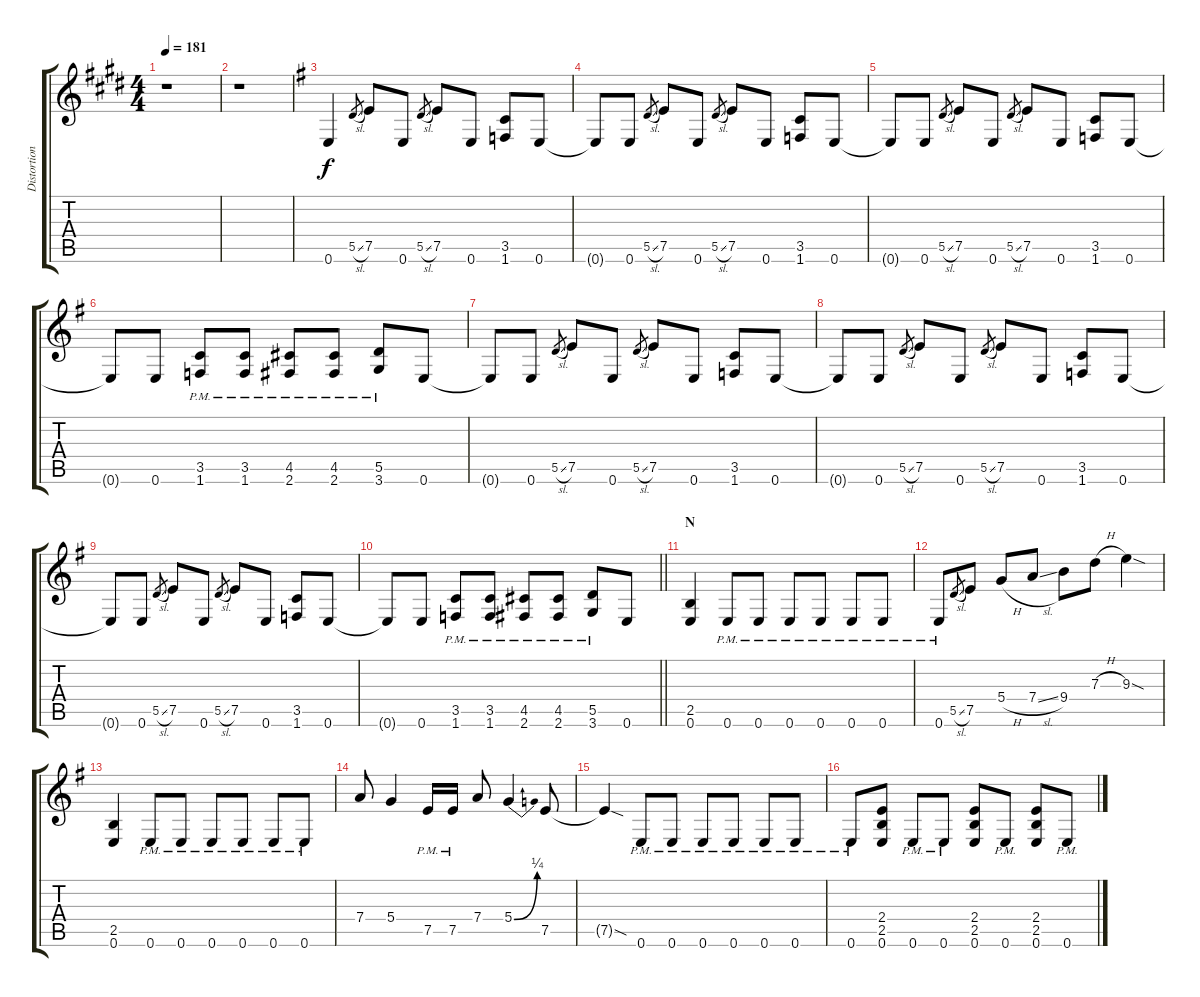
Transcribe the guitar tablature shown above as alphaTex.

\track ("Distortion" "Distortion") {instrument distortionguitar}
\staff {score tabs}
\tuning (E4 B3 G3 D3 A2 E2) {hide}
\ts (4 4)
\tempo 181
\clef g2
\ks e
r.1{dy f} |
r.1 |
\ks g
0.6.4 5.5{sl}.8{gr} 7.5.8 0.6.8 5.5{sl}.8{gr} 7.5.8 0.6.8 (3.5 1.6).8 0.6.8 |
0.6{t}.8 0.6.8 5.5{sl}.8{gr} 7.5.8 0.6.8 5.5{sl}.8{gr} 7.5.8 0.6.8 (3.5 1.6).8 0.6.8 |
0.6{t}.8 0.6.8 5.5{sl}.8{gr} 7.5.8 0.6.8 5.5{sl}.8{gr} 7.5.8 0.6.8 (3.5 1.6).8 0.6.8 |
0.6{t}.8 0.6.8 (3.5{pm} 1.6{pm}).8 (3.5{pm} 1.6{pm}).8 (4.5{pm} 2.6{pm}).8 (4.5{pm} 2.6{pm}).8 (5.5{pm} 3.6{pm}).8 0.6.8 |
0.6{t}.8 0.6.8 5.5{sl}.8{gr} 7.5.8 0.6.8 5.5{sl}.8{gr} 7.5.8 0.6.8 (3.5 1.6).8 0.6.8 |
0.6{t}.8 0.6.8 5.5{sl}.8{gr} 7.5.8 0.6.8 5.5{sl}.8{gr} 7.5.8 0.6.8 (3.5 1.6).8 0.6.8 |
0.6{t}.8 0.6.8 5.5{sl}.8{gr} 7.5.8 0.6.8 5.5{sl}.8{gr} 7.5.8 0.6.8 (3.5 1.6).8 0.6.8 |
\barLineRight lightlight
0.6{t}.8 0.6.8 (3.5{pm} 1.6{pm}).8 (3.5{pm} 1.6{pm}).8 (4.5{pm} 2.6{pm}).8 (4.5{pm} 2.6{pm}).8 (5.5{pm} 3.6{pm}).8 0.6.8 |
\section ("" "N")
(2.5 0.6).4 0.6{pm}.8 0.6{pm}.8 0.6{pm}.8 0.6{pm}.8 0.6{pm}.8 0.6{pm}.8 |
0.6{pm}.8 5.5{sl}.8{gr} 7.5.8 5.4{h}.8 7.4{sl}.8 9.4.8 7.3{h}.8 9.3{sod}.4 |
(2.5 0.6).4 0.6{pm}.8 0.6{pm}.8 0.6{pm}.8 0.6{pm}.8 0.6{pm}.8 0.6{pm}.8 |
7.4.8 5.4.4 7.5{pm}.16 7.5{pm}.16 7.4.8 5.4{be (bend 0 0 60 1)}.4 7.5.8 |
7.5{sod t}.4 0.6{pm}.8 0.6{pm}.8 0.6{pm}.8 0.6{pm}.8 0.6{pm}.8 0.6{pm}.8 |
0.6{pm}.8 (2.4 2.5 0.6).8 0.6{pm}.8 0.6{pm}.8 (2.4 2.5 0.6).8 0.6{pm}.8 (2.4 2.5 0.6).8 0.6{pm}.8
